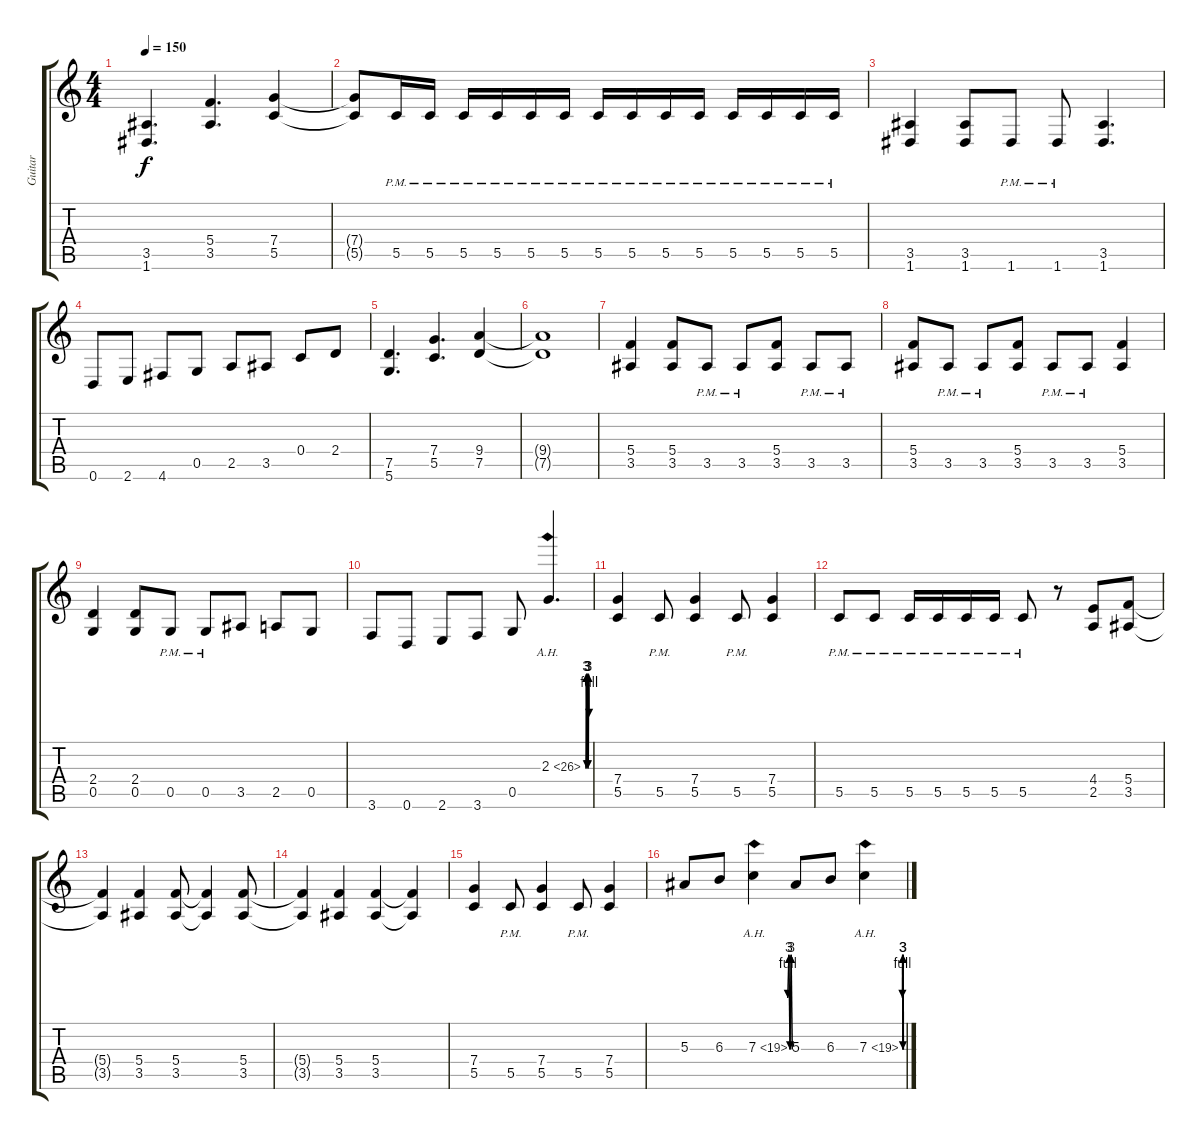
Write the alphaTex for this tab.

\track ("Guitar" "Guitar") {instrument distortionguitar}
\staff {score tabs}
\tuning (D4 A3 F3 C3 G2 D2) {hide}
\ts (4 4)
\tempo 150
\clef g2
\ks c
(3.5 1.6).4{d dy f} (5.4 3.5).4{d} (7.4 5.5).4 |
(7.4{t} 5.5{t}).8 5.5{pm}.16 5.5{pm}.16 5.5{pm}.16 5.5{pm}.16 5.5{pm}.16 5.5{pm}.16 5.5{pm}.16 5.5{pm}.16 5.5{pm}.16 5.5{pm}.16 5.5{pm}.16 5.5{pm}.16 5.5{pm}.16 5.5{pm}.16 |
(3.5 1.6).4 (3.5 1.6).8 1.6{pm}.8 1.6{pm}.8 (3.5 1.6).4{d} |
0.6.8 2.6.8 4.6.8 0.5.8 2.5.8 3.5.8 0.4.8 2.4.8 |
(7.5 5.6).4{d} (7.4 5.5).4{d} (9.4 7.5).4 |
(9.4{t} 7.5{t}).1 |
(5.4 3.5).4 (5.4 3.5).8 3.5{pm}.8 3.5{pm}.8 (5.4 3.5).8 3.5{pm}.8 3.5{pm}.8 |
(5.4 3.5).8 3.5{pm}.8 3.5{pm}.8 (5.4 3.5).8 3.5{pm}.8 3.5{pm}.8 (5.4 3.5).4 |
(2.4 0.5).4 (2.4 0.5).8 0.5{pm}.8 0.5{pm}.8 3.5.8 2.5.8 0.5.8 |
3.6.8 0.6.8 2.6.8 3.6.8 0.5.8 2.3{be (custom 0 0 10 12 20 0 30 12 40 0 50 12 60 4) ah 24}.4{d volume 9} |
(7.4 5.5).4{volume 13} 5.5{pm}.8 (7.4 5.5).4 5.5{pm}.8 (7.4 5.5).4 |
5.5{pm}.8 5.5{pm}.8 5.5{pm}.16 5.5{pm}.16 5.5{pm}.16 5.5{pm}.16 5.5{pm}.8 r.8 (4.4 2.5).8 (5.4 3.5).8 |
(5.4{t} 3.5{t}).4 (5.4 3.5).4 (5.4 3.5).8 (5.4{t} 3.5{t}).4 (5.4 3.5).8 |
(5.4{t} 3.5{t}).4 (5.4 3.5).4 (5.4 3.5).4 (5.4{t} 3.5{t}).4 |
(7.4 5.5).4 5.5{pm}.8 (7.4 5.5).4 5.5{pm}.8 (7.4 5.5).4 |
5.3.8 6.3.8 7.3{be (custom 0 0 15 12 30 0 45 12 60 4) ah 12}.4{volume 9} 5.3.8{volume 13} 6.3.8 7.3{be (custom 0 0 15 12 30 0 46 12 60 4) ah 12}.4{volume 9}
